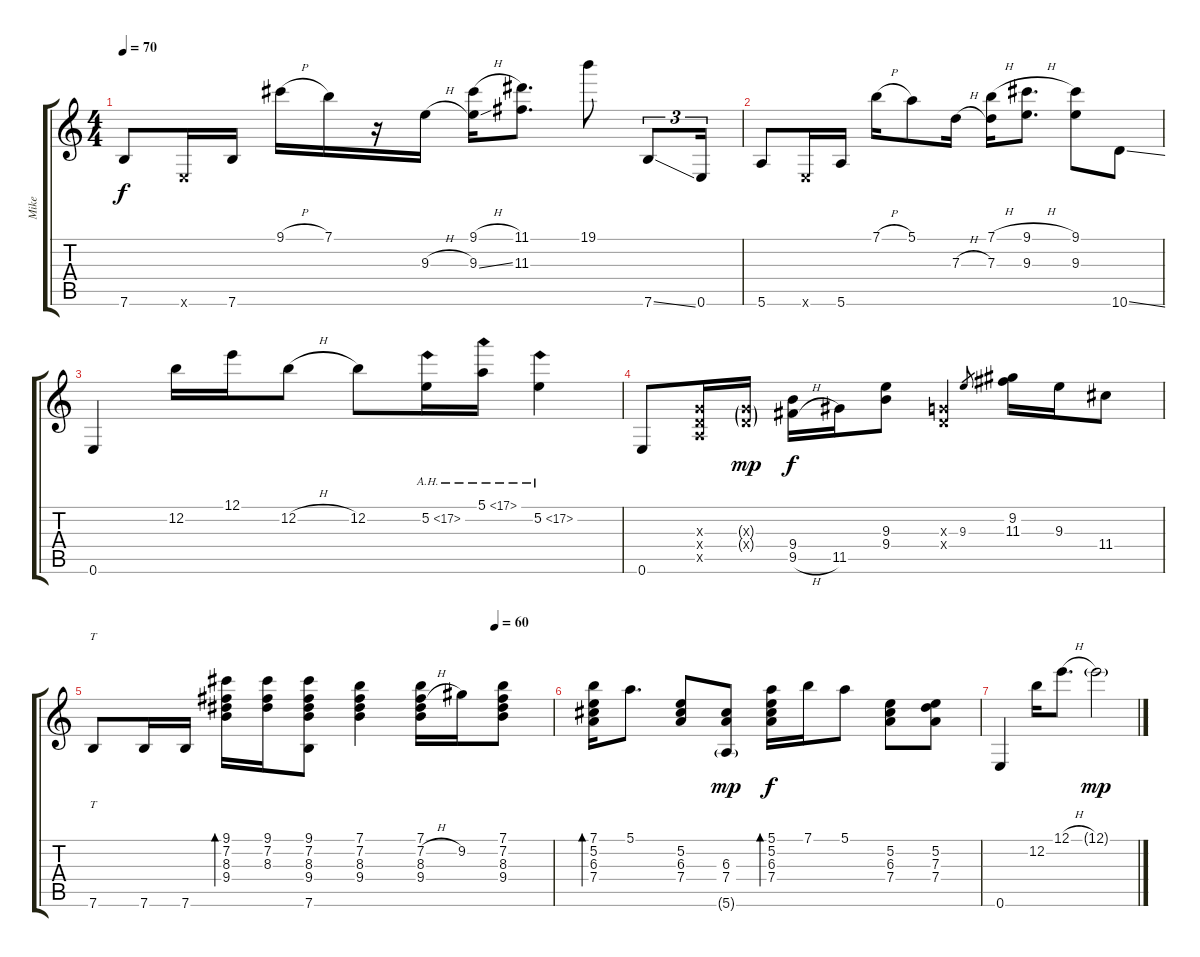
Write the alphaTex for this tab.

\track ("Mike" "Mike") {instrument electricguitarjazz}
\staff {score tabs}
\tuning (E4 B3 G3 D3 A2 E2) {hide}
\ts (4 4)
\tempo 70
\clef g2
\ks c
7.6.8{dy f} 0.6{x}.16 7.6.16 9.1{h}.16 7.1.16 r.16 9.3{h}.16 (9.1{h} 9.3{ss}).16 (11.1 11.3).8{d} 19.1.8 7.6{ss}.8{tu (3 2)} 0.6.16{tu (3 2)} |
5.6.8 0.6{x}.16 5.6.16 7.1{h}.16 5.1.8 7.3{h}.16 (7.1{h} 7.3).16 (9.1{h} 9.3).8{d} (9.1 9.3).8 10.6{ss}.8 |
0.6.4 12.2.16 12.1.16 12.2{h}.8 12.2.8 5.2{ah 12}.16 5.1{ah 12}.16 5.2{ah 12}.4 |
0.6.8 (0.3{x} 0.4{x} 0.5{x}).16 (0.3{g x} 0.4{g x}).16{dy mp} (9.4 9.5{h}).16{dy f} 11.5.16 (9.3 9.4).8 (0.3{x} 0.4{x}).4 9.3.8{gr} (9.2 11.3).16 9.3.16 11.4.8 |
\tempo (60 0.875)
7.6.8{tt} 7.6.16 7.6.16 (9.1 7.2 8.3 9.4).16{bd 60} (9.1 7.2 8.3).16 (9.1 7.2 8.3 9.4 7.6).8 (7.1 7.2 8.3 9.4).4 (7.1 7.2{h} 8.3 9.4).16 9.2.16 (7.1 7.2 8.3 9.4).8 |
(7.1 5.2 6.3 7.4).16{bd 60} 5.1.8{d} (5.2 6.3 7.4).8 (6.3 7.4 5.6{g}).8{dy mp} (5.1 5.2 6.3 7.4).16{bd 60 dy f} 7.1.16 5.1.8 (5.2 6.3 7.4).8 (5.2 7.3 7.4).8 |
0.6.4 12.2.16 12.1{h}.8{d} 12.1{g}.2{dy mp}
